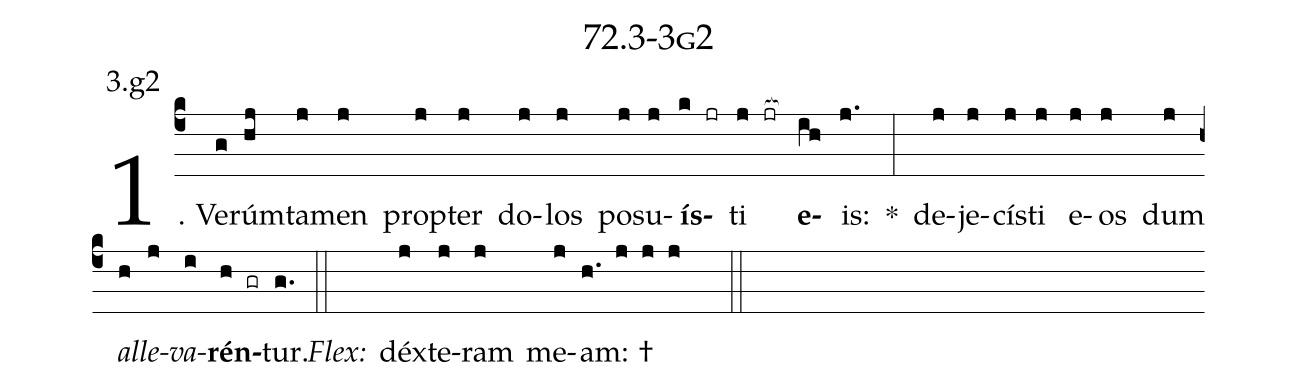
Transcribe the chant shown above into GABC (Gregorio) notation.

name: 72.3-3g2;
annotation: 3.g2;
%%
(c4)1. Ve(g)rúm(hj)ta(j)men(j) prop(j)ter(j) do(j)los(j) po(j)su(j)<b>ís</b>(k jr)ti(j jr[ocb:1{]) <b>e</b>(ih[ocb:0}])is:(j.) *(:) de(j)je(j)cís(j)ti(j) e(j)os(j) dum(j) <i>al</i>(h)<i>le</i>(j)<i>va</i>(i)<b>rén</b>(h gr)tur.(g.) (::)
<i>Flex:</i>()  déx(j)te(j)ram(j) me(j)am: †(h. j j j  ::)

%E(j) u(h) o(j) u(i) a(h) e.(g.) (::)
